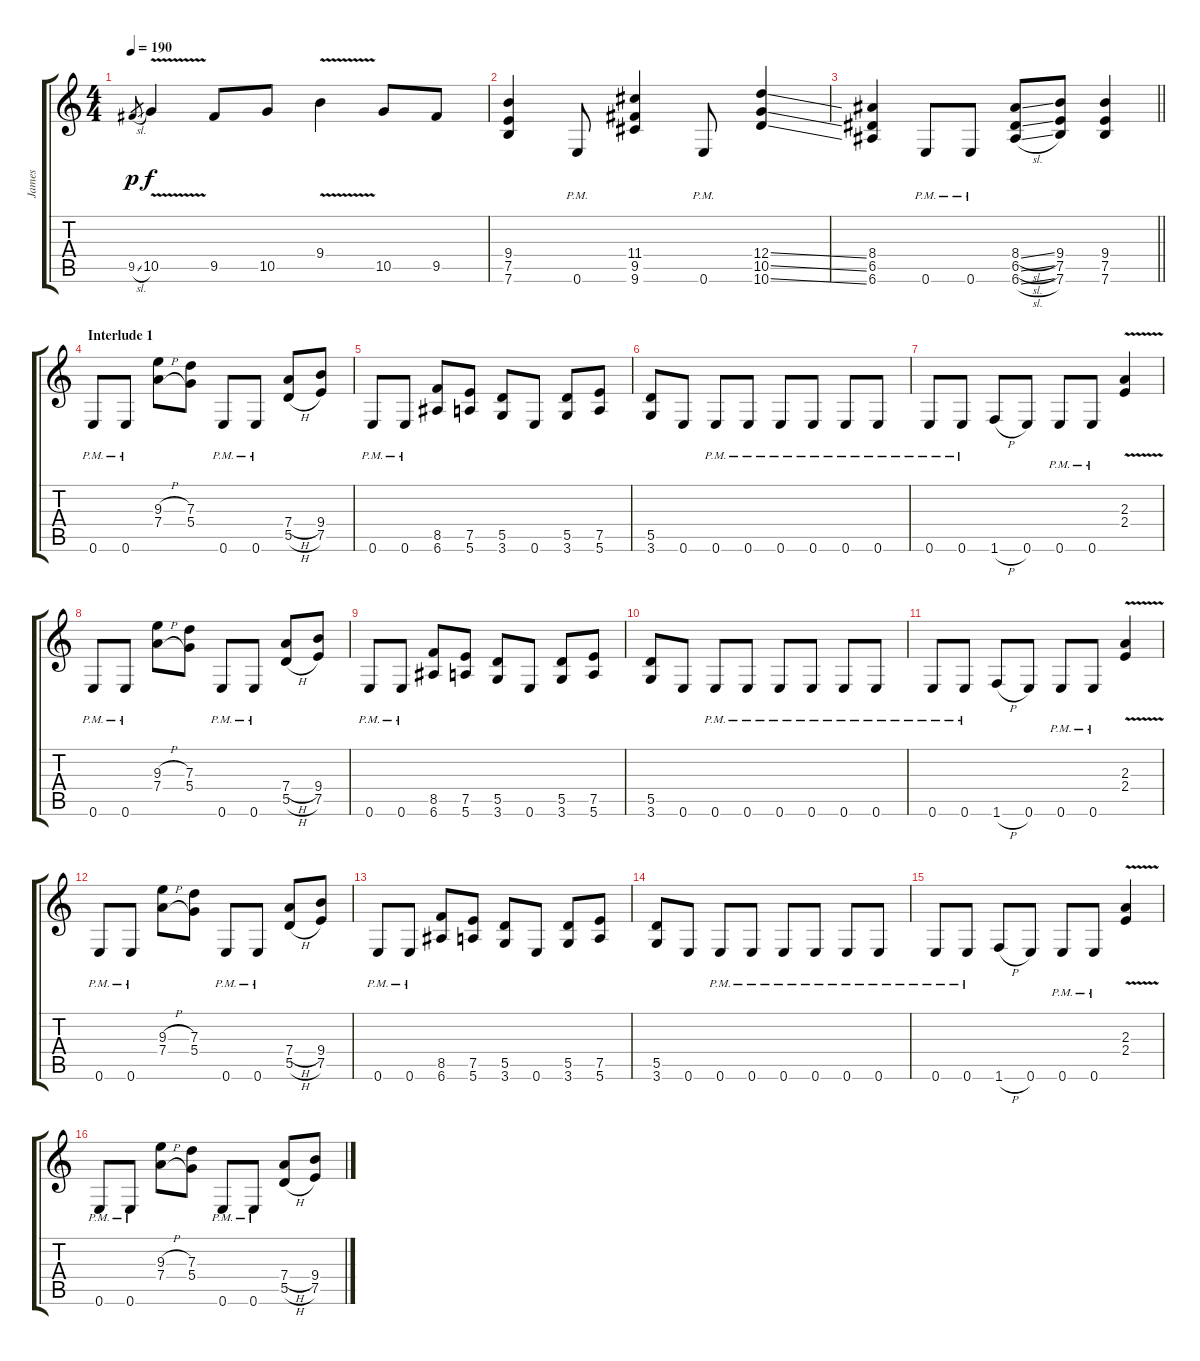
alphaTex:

\track ("James" "James") {instrument distortionguitar}
\staff {score tabs}
\tuning (E4 B3 G3 D3 A2 E2) {hide}
\ts (4 4)
\tempo 190
\clef g2
\ks c
9.5{sl}.8{gr dy p} 10.5{v}.4{dy f} 9.5.8 10.5.8 9.4{v}.4 10.5.8 9.5.8 |
(9.4 7.5 7.6).4 0.6{pm}.8 (11.4 9.5 9.6).4 0.6{pm}.8 (12.4{ss} 10.5{ss} 10.6{ss}).4 |
\barLineRight lightlight
(8.4 6.5 6.6).4 0.6{pm}.8 0.6{pm}.8 (8.4{sl} 6.5{sl} 6.6{sl}).8 (9.4 7.5 7.6).8 (9.4 7.5 7.6).4 |
\section ("" "Interlude 1")
0.6{pm}.8 0.6{pm}.8 (9.3{h} 7.4{h}).8 (7.3 5.4).8 0.6{pm}.8 0.6{pm}.8 (7.4{h} 5.5{h}).8 (9.4 7.5).8 |
0.6{pm}.8 0.6{pm}.8 (8.5 6.6).8 (7.5 5.6).8 (5.5 3.6).8 0.6.8 (5.5 3.6).8 (7.5 5.6).8 |
(5.5 3.6).8 0.6.8 0.6{pm}.8 0.6{pm}.8 0.6{pm}.8 0.6{pm}.8 0.6{pm}.8 0.6{pm}.8 |
0.6{pm}.8 0.6{pm}.8 1.6{h}.8 0.6.8 0.6{pm}.8 0.6{pm}.8 (2.3{v} 2.4{v}).4 |
0.6{pm}.8 0.6{pm}.8 (9.3{h} 7.4{h}).8 (7.3 5.4).8 0.6{pm}.8 0.6{pm}.8 (7.4{h} 5.5{h}).8 (9.4 7.5).8 |
0.6{pm}.8 0.6{pm}.8 (8.5 6.6).8 (7.5 5.6).8 (5.5 3.6).8 0.6.8 (5.5 3.6).8 (7.5 5.6).8 |
(5.5 3.6).8 0.6.8 0.6{pm}.8 0.6{pm}.8 0.6{pm}.8 0.6{pm}.8 0.6{pm}.8 0.6{pm}.8 |
0.6{pm}.8 0.6{pm}.8 1.6{h}.8 0.6.8 0.6{pm}.8 0.6{pm}.8 (2.3{v} 2.4{v}).4 |
0.6{pm}.8 0.6{pm}.8 (9.3{h} 7.4{h}).8 (7.3 5.4).8 0.6{pm}.8 0.6{pm}.8 (7.4{h} 5.5{h}).8 (9.4 7.5).8 |
0.6{pm}.8 0.6{pm}.8 (8.5 6.6).8 (7.5 5.6).8 (5.5 3.6).8 0.6.8 (5.5 3.6).8 (7.5 5.6).8 |
(5.5 3.6).8 0.6.8 0.6{pm}.8 0.6{pm}.8 0.6{pm}.8 0.6{pm}.8 0.6{pm}.8 0.6{pm}.8 |
0.6{pm}.8 0.6{pm}.8 1.6{h}.8 0.6.8 0.6{pm}.8 0.6{pm}.8 (2.3{v} 2.4{v}).4 |
0.6{pm}.8 0.6{pm}.8 (9.3{h} 7.4{h}).8 (7.3 5.4).8 0.6{pm}.8 0.6{pm}.8 (7.4{h} 5.5{h}).8 (9.4 7.5).8
